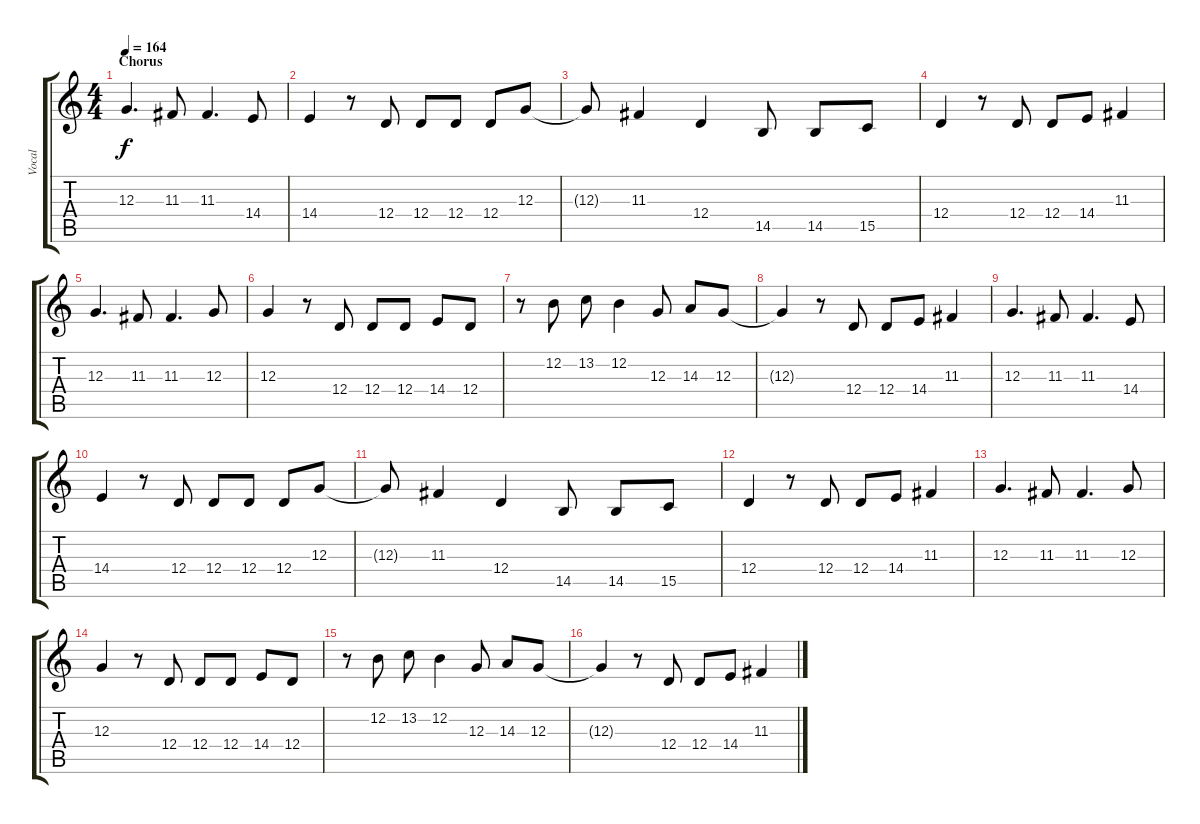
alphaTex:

\track ("Vocal" "Vocal") {instrument acousticgrandpiano}
\staff {score tabs}
\tuning (E4 B3 G3 D3 A2 E2) {hide}
\ts (4 4)
\section ("" "Chorus")
\tempo 164
\clef g2
\ks c
12.3.4{d dy f} 11.3.8 11.3.4{d} 14.4.8 |
14.4.4 r.8 12.4.8 12.4.8 12.4.8 12.4.8 12.3.8 |
12.3{t}.8 11.3.4 12.4.4 14.5.8 14.5.8 15.5.8 |
12.4.4 r.8 12.4.8 12.4.8 14.4.8 11.3.4 |
12.3.4{d} 11.3.8 11.3.4{d} 12.3.8 |
12.3.4 r.8 12.4.8 12.4.8 12.4.8 14.4.8 12.4.8 |
r.8 12.2.8 13.2.8 12.2.4 12.3.8 14.3.8 12.3.8 |
12.3{t}.4 r.8 12.4.8 12.4.8 14.4.8 11.3.4 |
12.3.4{d} 11.3.8 11.3.4{d} 14.4.8 |
14.4.4 r.8 12.4.8 12.4.8 12.4.8 12.4.8 12.3.8 |
12.3{t}.8 11.3.4 12.4.4 14.5.8 14.5.8 15.5.8 |
12.4.4 r.8 12.4.8 12.4.8 14.4.8 11.3.4 |
12.3.4{d} 11.3.8 11.3.4{d} 12.3.8 |
12.3.4 r.8 12.4.8 12.4.8 12.4.8 14.4.8 12.4.8 |
r.8 12.2.8 13.2.8 12.2.4 12.3.8 14.3.8 12.3.8 |
12.3{t}.4 r.8 12.4.8 12.4.8 14.4.8 11.3.4
